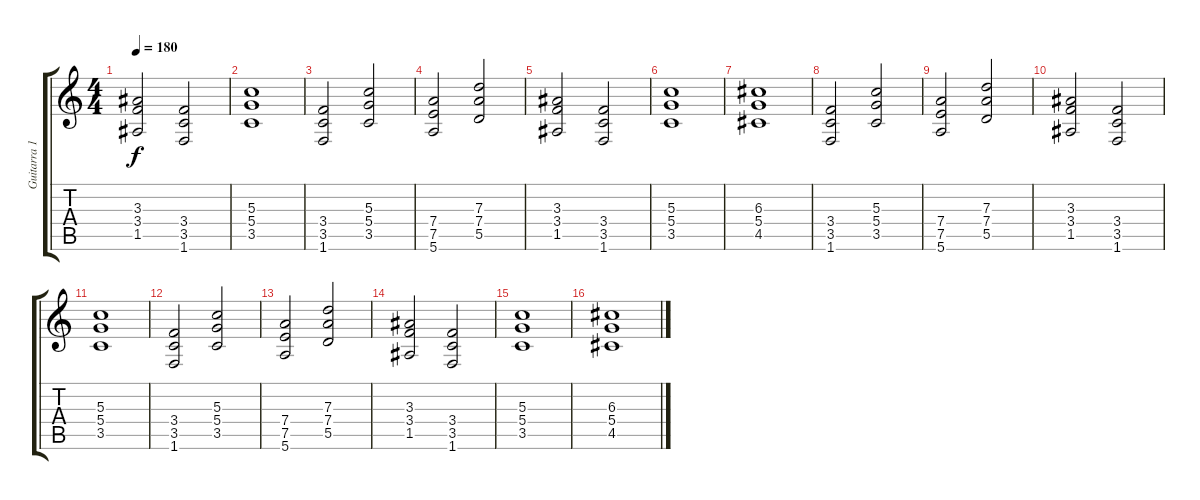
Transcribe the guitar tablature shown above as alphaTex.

\track ("Guitarra 1" "Guitarra 1") {instrument distortionguitar}
\staff {score tabs}
\tuning (E4 B3 G3 D3 A2 E2) {hide}
\ts (4 4)
\tempo 180
\clef g2
\ks c
(3.3 3.4 1.5).2{dy f} (3.4 3.5 1.6).2 |
(5.3 5.4 3.5).1 |
(3.4 3.5 1.6).2 (5.3 5.4 3.5).2 |
(7.4 7.5 5.6).2 (7.3 7.4 5.5).2 |
(3.3 3.4 1.5).2 (3.4 3.5 1.6).2 |
(5.3 5.4 3.5).1 |
(6.3 5.4 4.5).1 |
(3.4 3.5 1.6).2 (5.3 5.4 3.5).2 |
(7.4 7.5 5.6).2 (7.3 7.4 5.5).2 |
(3.3 3.4 1.5).2 (3.4 3.5 1.6).2 |
(5.3 5.4 3.5).1 |
(3.4 3.5 1.6).2 (5.3 5.4 3.5).2 |
(7.4 7.5 5.6).2 (7.3 7.4 5.5).2 |
(3.3 3.4 1.5).2 (3.4 3.5 1.6).2 |
(5.3 5.4 3.5).1 |
(6.3 5.4 4.5).1
